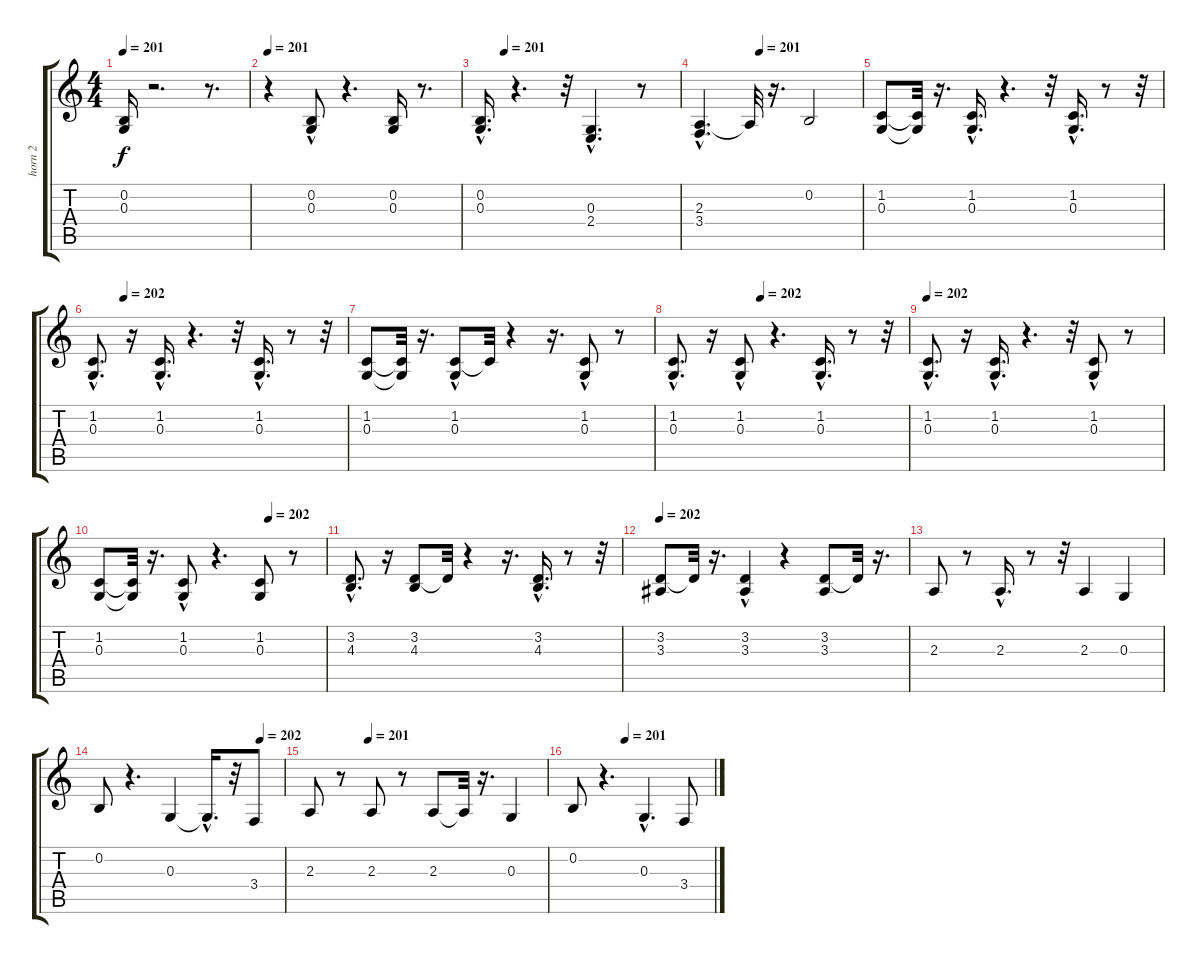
\track ("horn 2" "horn 2") {instrument stringensemble1}
\staff {score tabs}
\tuning (E4 B3 G3 D3 A2 E2) {hide}
\ts (4 4)
\tempo 201
\clef g2
\ks c
(0.2 0.3).16{dy f} r.2{d} r.8{d} |
\tempo 201
r.4 (0.2 0.3{hac}).8 r.4{d} (0.2 0.3).16 r.8{d} |
\tempo (201 0.125)
(0.2{hac} 0.3{hac}).16{d} r.4{d} r.32 (0.3{hac} 2.4).4{d} r.8 |
\tempo (201 0.375)
(2.3{hac} 3.4{hac}).4{d} 2.3{t}.32 r.16{d} 0.2.2 |
(1.2 0.3).8 (1.2{t} 0.3{t}).32 r.16{d} (1.2{hac} 0.3{hac}).16{d} r.4{d} r.32 (1.2{hac} 0.3{hac}).16{d} r.8 r.32 |
\tempo (202 0.125)
(1.2{hac} 0.3).8{d} r.16 (1.2{hac} 0.3{hac}).16{d} r.4{d} r.32 (1.2{hac} 0.3).16{d} r.8 r.32 |
(1.2 0.3).8 (1.2{t} 0.3{t}).32 r.16{d} (1.2 0.3{hac}).8 1.2{t}.32 r.4 r.16{d} (1.2 0.3{hac}).8 r.8 |
\tempo (202 0.375)
(1.2{hac} 0.3).8{d} r.16 (1.2 0.3{hac}).8 r.4{d} (1.2{hac} 0.3{hac}).16{d} r.8 r.32 |
\tempo 202
(1.2{hac} 0.3).8{d} r.16 (1.2{hac} 0.3{hac}).16{d} r.4{d} r.32 (1.2 0.3{hac}).8 r.8 |
\tempo (202 0.75)
(1.2 0.3).8 (1.2{t} 0.3{t}).32 r.16{d} (1.2 0.3{hac}).8 r.4{d} (1.2 0.3).8 r.8 |
(3.2{hac} 4.3).8{d} r.16 (3.2 4.3).8 3.2{t}.32 r.4 r.16{d} (3.2{hac} 4.3{hac}).16{d} r.8 r.32 |
\tempo 202
(3.2 3.3).8 3.2{t}.32 r.16{d} (3.2 3.3{hac}).4 r.4 (3.2 3.3).8 3.2{t}.32 r.16{d} |
2.3.8 r.8 2.3{hac}.16{d} r.8 r.32 2.3.4 0.3.4 |
\tempo (202 0.875)
0.2.8 r.4{d} 0.3.4 0.3{hac t}.16{d} r.32 3.4.8 |
\tempo (201 0.25)
2.3.8 r.8 2.3.8 r.8 2.3.8 2.3{t}.32 r.16{d} 0.3.4 |
\tempo (201 0.375)
0.2.8 r.4{d} 0.3{hac}.4{d} 3.4.8
